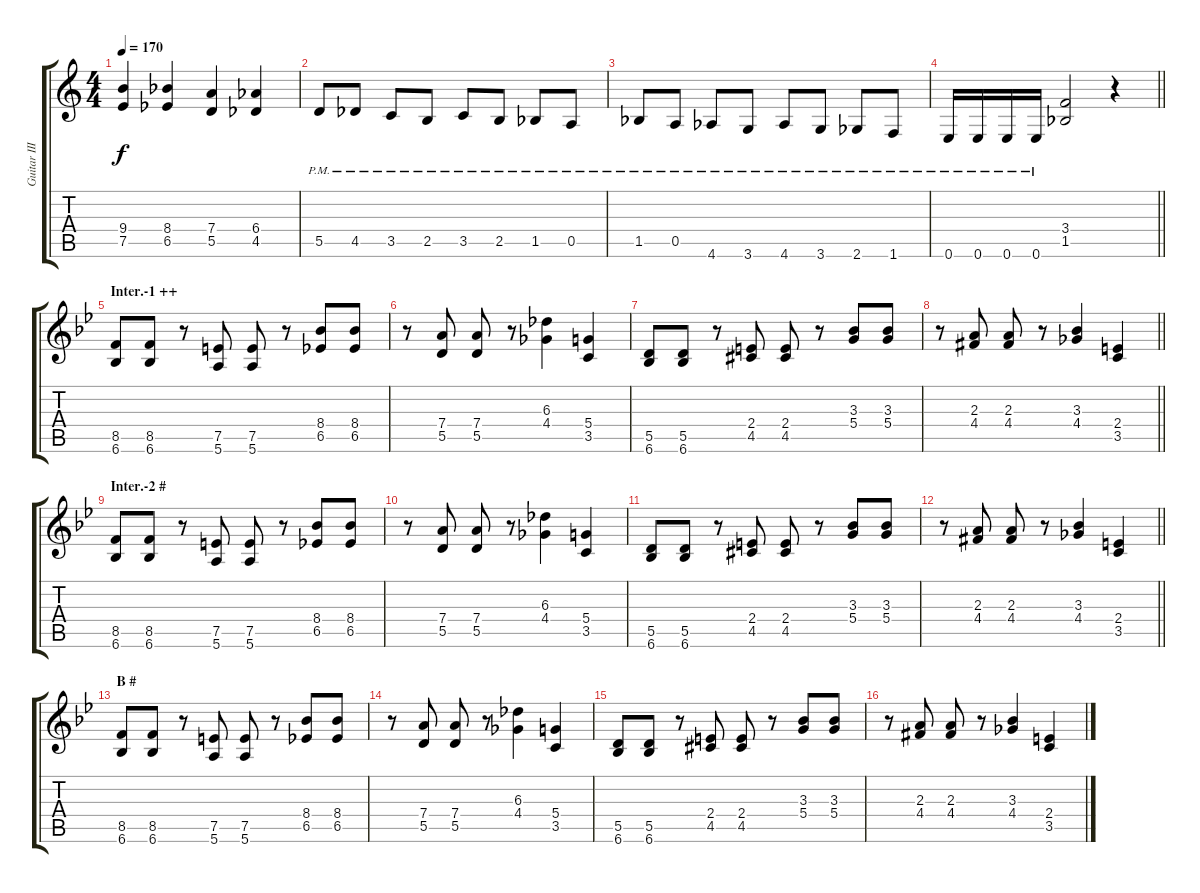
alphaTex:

\track ("Guitar III(Kawaguchi Norimi/\"Christina\")" "Guitar III") {instrument overdrivenguitar}
\staff {score tabs}
\tuning (E4 B3 G3 D3 A2 E2) {hide}
\ts (4 4)
\tempo 170
\clef g2
\ks c
(9.4 7.5).4{dy f} (8.4{acc b} 6.5{acc b}).4 (7.4 5.5).4 (6.4{acc b} 4.5{acc b}).4 |
5.5{pm}.8 4.5{pm acc b}.8 3.5{pm}.8 2.5{pm}.8 3.5{pm}.8 2.5{pm}.8 1.5{pm acc b}.8 0.5{pm}.8 |
1.5{pm acc b}.8 0.5{pm}.8 4.6{pm acc b}.8 3.6{pm}.8 4.6{pm acc b}.8 3.6{pm}.8 2.6{pm acc b}.8 1.6{pm}.8 |
\barLineRight lightlight
0.6{pm}.16 0.6{pm}.16 0.6{pm}.16 0.6{pm}.16 (3.4 1.5{acc b}).2 r.4 |
\section ("" "Inter.-1 ++")
\ks bb
(8.5 6.6).8 (8.5 6.6).8 r.8 (7.5 5.6).8 (7.5 5.6).8 r.8 (8.4 6.5).8 (8.4 6.5).8 |
r.8 (7.4 5.5).8 (7.4 5.5).8 r.8 (6.3 4.4).4 (5.4 3.5).4 |
(5.5 6.6).8 (5.5 6.6).8 r.8 (2.4 4.5{acc #}).8 (2.4 4.5{acc #}).8 r.8 (3.3 5.4).8 (3.3 5.4).8 |
\barLineRight lightlight
r.8 (2.3 4.4{acc #}).8 (2.3 4.4{acc #}).8 r.8 (3.3 4.4).4 (2.4 3.5).4 |
\section ("" "Inter.-2 #")
(8.5 6.6).8 (8.5 6.6).8 r.8 (7.5 5.6).8 (7.5 5.6).8 r.8 (8.4 6.5).8 (8.4 6.5).8 |
r.8 (7.4 5.5).8 (7.4 5.5).8 r.8 (6.3 4.4).4 (5.4 3.5).4 |
(5.5 6.6).8 (5.5 6.6).8 r.8 (2.4 4.5{acc #}).8 (2.4 4.5{acc #}).8 r.8 (3.3 5.4).8 (3.3 5.4).8 |
\barLineRight lightlight
r.8 (2.3 4.4{acc #}).8 (2.3 4.4{acc #}).8 r.8 (3.3 4.4).4 (2.4 3.5).4 |
\section ("" "B #")
(8.5 6.6).8 (8.5 6.6).8 r.8 (7.5 5.6).8 (7.5 5.6).8 r.8 (8.4 6.5).8 (8.4 6.5).8 |
r.8 (7.4 5.5).8 (7.4 5.5).8 r.8 (6.3 4.4).4 (5.4 3.5).4 |
(5.5 6.6).8 (5.5 6.6).8 r.8 (2.4 4.5{acc #}).8 (2.4 4.5{acc #}).8 r.8 (3.3 5.4).8 (3.3 5.4).8 |
r.8 (2.3 4.4{acc #}).8 (2.3 4.4{acc #}).8 r.8 (3.3 4.4).4 (2.4 3.5).4
